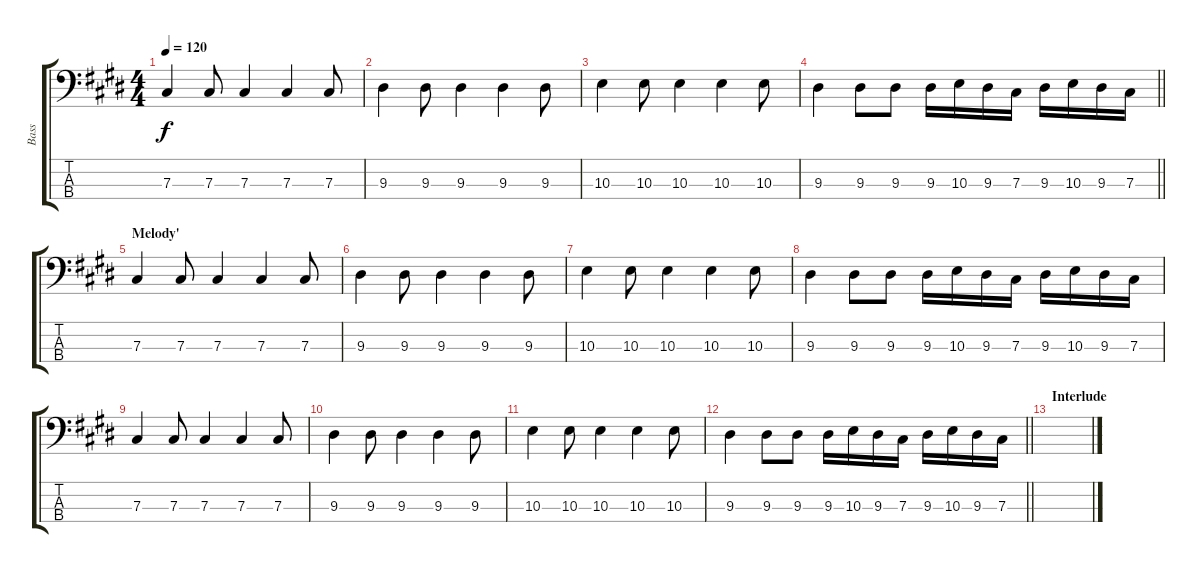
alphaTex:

\track ("Bass" "Bass") {instrument electricbassfinger}
\staff {score tabs}
\tuning (E2 B1 Gb1 Db1) {hide}
\ts (4 4)
\tempo 120
\clef f4
\ks c#minor
7.3.4{dy f} 7.3.8 7.3.4 7.3.4 7.3.8 |
9.3.4 9.3.8 9.3.4 9.3.4 9.3.8 |
10.3.4 10.3.8 10.3.4 10.3.4 10.3.8 |
\barLineRight lightlight
9.3.4 9.3.8 9.3.8 9.3.16 10.3.16 9.3.16 7.3.16 9.3.16 10.3.16 9.3.16 7.3.16 |
\section ("" "Melody'")
7.3.4 7.3.8 7.3.4 7.3.4 7.3.8 |
9.3.4 9.3.8 9.3.4 9.3.4 9.3.8 |
10.3.4 10.3.8 10.3.4 10.3.4 10.3.8 |
9.3.4 9.3.8 9.3.8 9.3.16 10.3.16 9.3.16 7.3.16 9.3.16 10.3.16 9.3.16 7.3.16 |
7.3.4 7.3.8 7.3.4 7.3.4 7.3.8 |
9.3.4 9.3.8 9.3.4 9.3.4 9.3.8 |
10.3.4 10.3.8 10.3.4 10.3.4 10.3.8 |
\barLineRight lightlight
9.3.4 9.3.8 9.3.8 9.3.16 10.3.16 9.3.16 7.3.16 9.3.16 10.3.16 9.3.16 7.3.16 |
\section ("" "Interlude")
